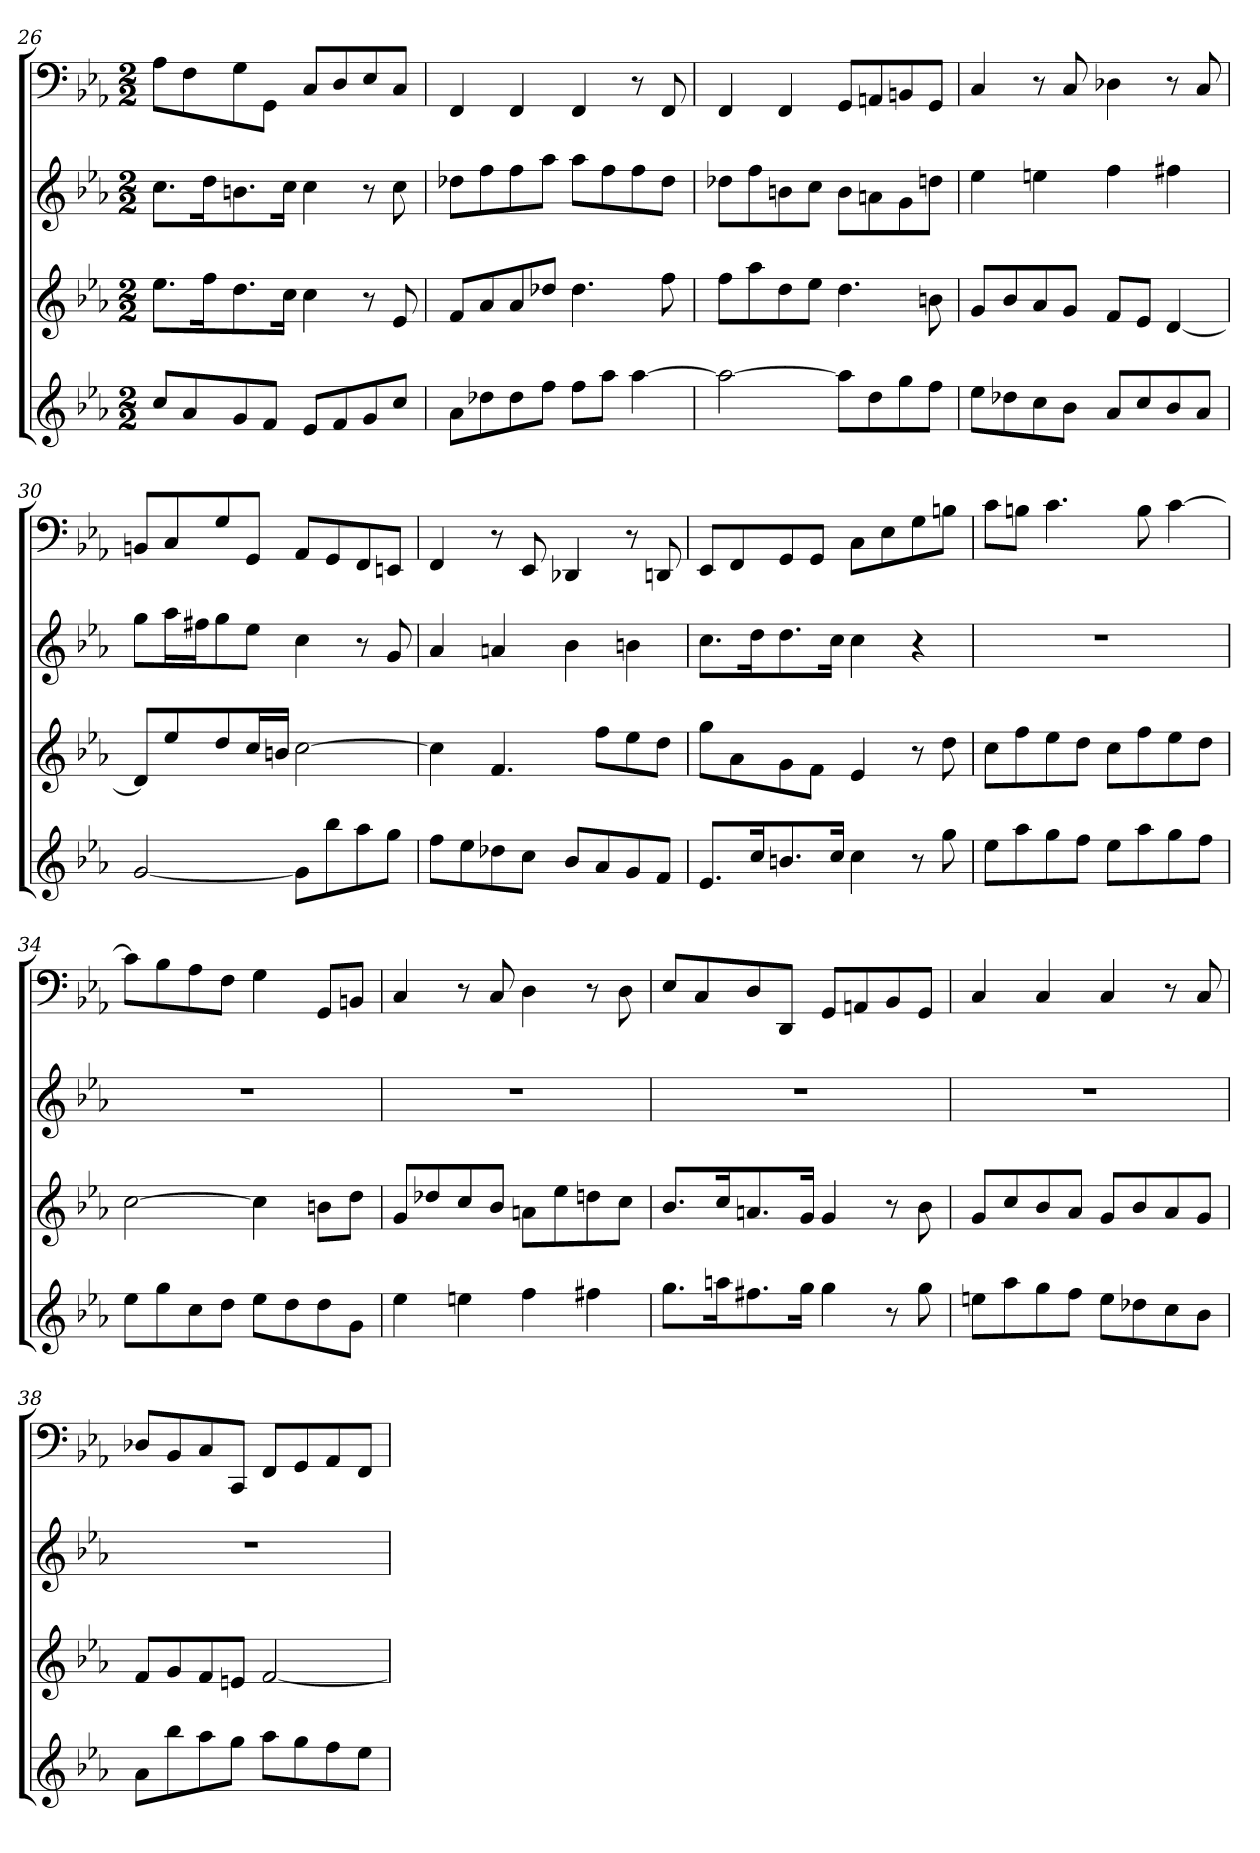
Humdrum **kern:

**kern	**kern	**kern	**kern
*part4	*part3	*part2	*part1
*staff4	*staff3	*staff2	*staff1
*clefG2	*clefG2	*clefG2	*clefF4
*k[b-e-a-]	*k[b-e-a-]	*k[b-e-a-]	*k[b-e-a-]
*c:	*c:	*c:	*c:
*M2/2	*M2/2	*M2/2	*M2/2
=26	=26	=26	=26
8cc/L	8.ee-\L	8.cc\L	8A-\L
8a-/	.	.	8F\
.	16ff\K	16dd\K	.
8g/	8.dd\	8.bn\	8G\
8f/J	.	.	8GG\J
.	16cc\Jk	16cc\Jk	.
8e-/L	4cc	4cc	8C/L
8f/	.	.	8D/
8g/	8r	8r	8E-/
8cc/J	8e-	8cc	8C/J
=27	=27	=27	=27
8a-\L	8f/L	8dd-X\L	4FF
8dd-X\	8a-/	8ff\	.
8dd-\	8a-/	8ff\	4FF
8ff\J	8dd-X/J	8aa-\J	.
8ff\L	4.dd-	8aa-\L	4FF
8aa-\J	.	8ff\	.
[4aa-	.	8ff\	8r
.	8ff	8dd-\J	8FF
=28	=28	=28	=28
2aa-_	8ff\L	8dd-X\L	4FF
.	8aa-\	8ff\	.
.	8dd\	8bn\	4FF
.	8ee-\J	8cc\J	.
8aa-\L]	4.dd	8b\L	8GG/L
8dd\	.	8an\	8AAn/
8gg\	.	8g\	8BBn/
8ff\J	8bn	8ddn\J	8GG/J
=29	=29	=29	=29
8ee-\L	8g/L	4ee-	4C
8dd-X\	8b-/	.	.
8cc\	8a-/	4een	8r
8b-\J	8g/J	.	8C
8a-/L	8f/L	4ff	4D-X
8cc/	8e-/J	.	.
8b-/	[4d	4ff#X	8r
8a-/J	.	.	8C
=30	=30	=30	=30
[2g	8d/L]	8gg\L	8BBn/L
.	8ee-/	16aa-\L	8C/
.	.	16ff#X\J	.
.	8dd/	8gg\	8G/
.	16cc/L	8ee-\J	8GG/J
.	16bn/JJ	.	.
8g\L]	[2cc	4cc	8AA-/L
8bb-\	.	.	8GG/
8aa-\	.	8r	8FF/
8gg\J	.	8g	8EEn/J
=31	=31	=31	=31
8ff\L	4cc]	4a-	4FF
8ee-\	.	.	.
8dd-X\	4.f	4an	8r
8cc\J	.	.	8EE-
8b-/L	.	4b-	4DD-X
8a-/	8ff\L	.	.
8g/	8ee-\	4bn	8r
8f/J	8dd\J	.	8DDn
=32	=32	=32	=32
8.e-/L	8gg\L	8.cc\L	8EE-/L
.	8a-\	.	8FF/
16cc/K	.	16dd\K	.
8.bn/	8g\	8.dd\	8GG/
.	8f\J	.	8GG/J
16cc/Jk	.	16cc\Jk	.
4cc	4e-	4cc	8C\L
.	.	.	8E-\
8r	8r	4r	8G\
8gg	8dd	.	8Bn\J
=33	=33	=33	=33
8ee-\L	8cc\L	1r	8c\L
8aa-\	8ff\	.	8Bn\J
8gg\	8ee-\	.	4.c
8ff\J	8dd\J	.	.
8ee-\L	8cc\L	.	.
8aa-\	8ff\	.	8B
8gg\	8ee-\	.	[4c
8ff\J	8dd\J	.	.
=34	=34	=34	=34
8ee-\L	[2cc	1r	8c\L]
8gg\	.	.	8B-\
8cc\	.	.	8A-\
8dd\J	.	.	8F\J
8ee-\L	4cc]	.	4G
8dd\	.	.	.
8dd\	8bn\L	.	8GG/L
8g\J	8dd\J	.	8BBn/J
=35	=35	=35	=35
4ee-	8g/L	1r	4C
.	8dd-X/	.	.
4een	8cc/	.	8r
.	8b-/J	.	8C
4ff	8an\L	.	4D
.	8ee-\	.	.
4ff#X	8ddn\	.	8r
.	8cc\J	.	8D
=36	=36	=36	=36
8.gg\L	8.b-/L	1r	8E-/L
.	.	.	8C/
16aan\K	16cc/K	.	.
8.ff#X\	8.an/	.	8D/
.	.	.	8DD/J
16gg\Jk	16g/Jk	.	.
4gg	4g	.	8GG/L
.	.	.	8AAn/
8r	8r	.	8BB-/
8gg	8b-	.	8GG/J
=37	=37	=37	=37
8een\L	8g/L	1r	4C
8aa-\	8cc/	.	.
8gg\	8b-/	.	4C
8ff\J	8a-/J	.	.
8ee\L	8g/L	.	4C
8dd-X\	8b-/	.	.
8cc\	8a-/	.	8r
8b-\J	8g/J	.	8C
=38	=38	=38	=38
8a-\L	8f/L	1r	8D-X/L
8bb-\	8g/	.	8BB-/
8aa-\	8f/	.	8C/
8gg\J	8en/J	.	8CC/J
8aa-\L	[2f	.	8FF/L
8gg\	.	.	8GG/
8ff\	.	.	8AA-/
8ee-\J	.	.	8FF/J
=	=	=	=
*-	*-	*-	*-
